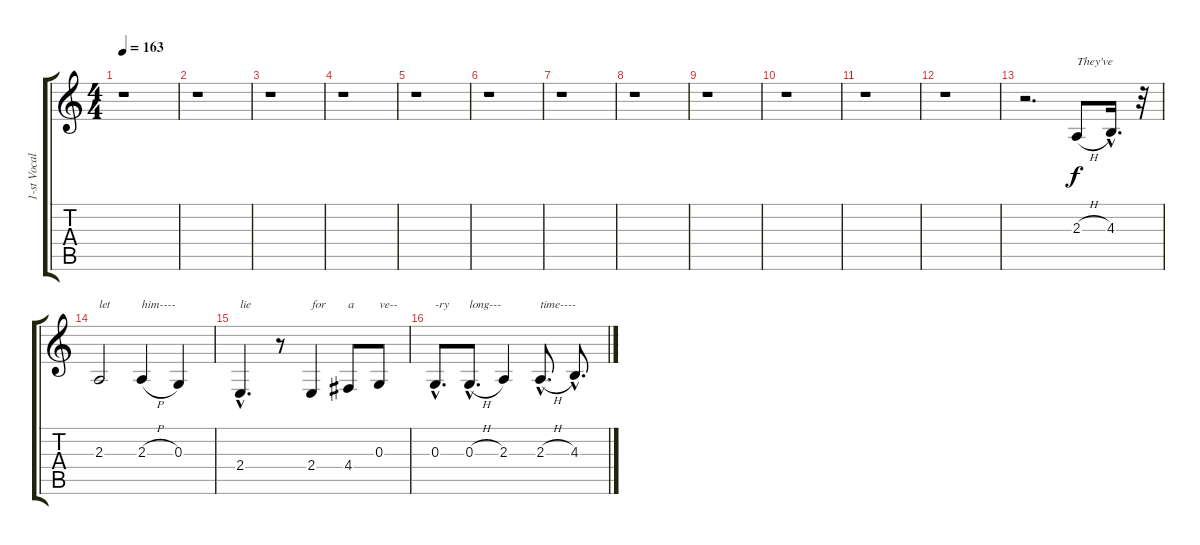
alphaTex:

\track ("1-st Vocal" "1-st Vocal") {instrument drawbarorgan}
\staff {score tabs}
\tuning (E4 B3 G3 D3 A2 E2) {hide}
\ts (4 4)
\tempo 163
\clef g2
\ks c
r.1{dy f} |
r.1 |
r.1 |
r.1 |
r.1 |
r.1 |
r.1 |
r.1 |
r.1 |
r.1 |
r.1 |
r.1 |
r.2{d} 2.3{h}.8{txt "They've"} 4.3{hac}.16{d} r.32 |
2.3.2{txt "let"} 2.3{h}.4{txt "him----"} 0.3.4 |
2.4{hac}.4{d txt "lie"} r.8 2.4.4{txt "for"} 4.4.8{txt "a"} 0.3.8{txt "ve--"} |
0.3{hac}.8{d txt "-ry"} 0.3{h hac}.8{d txt "long---"} 2.3.4 2.3{h hac}.8{d txt "time----"} 4.3{hac}.8{d}
